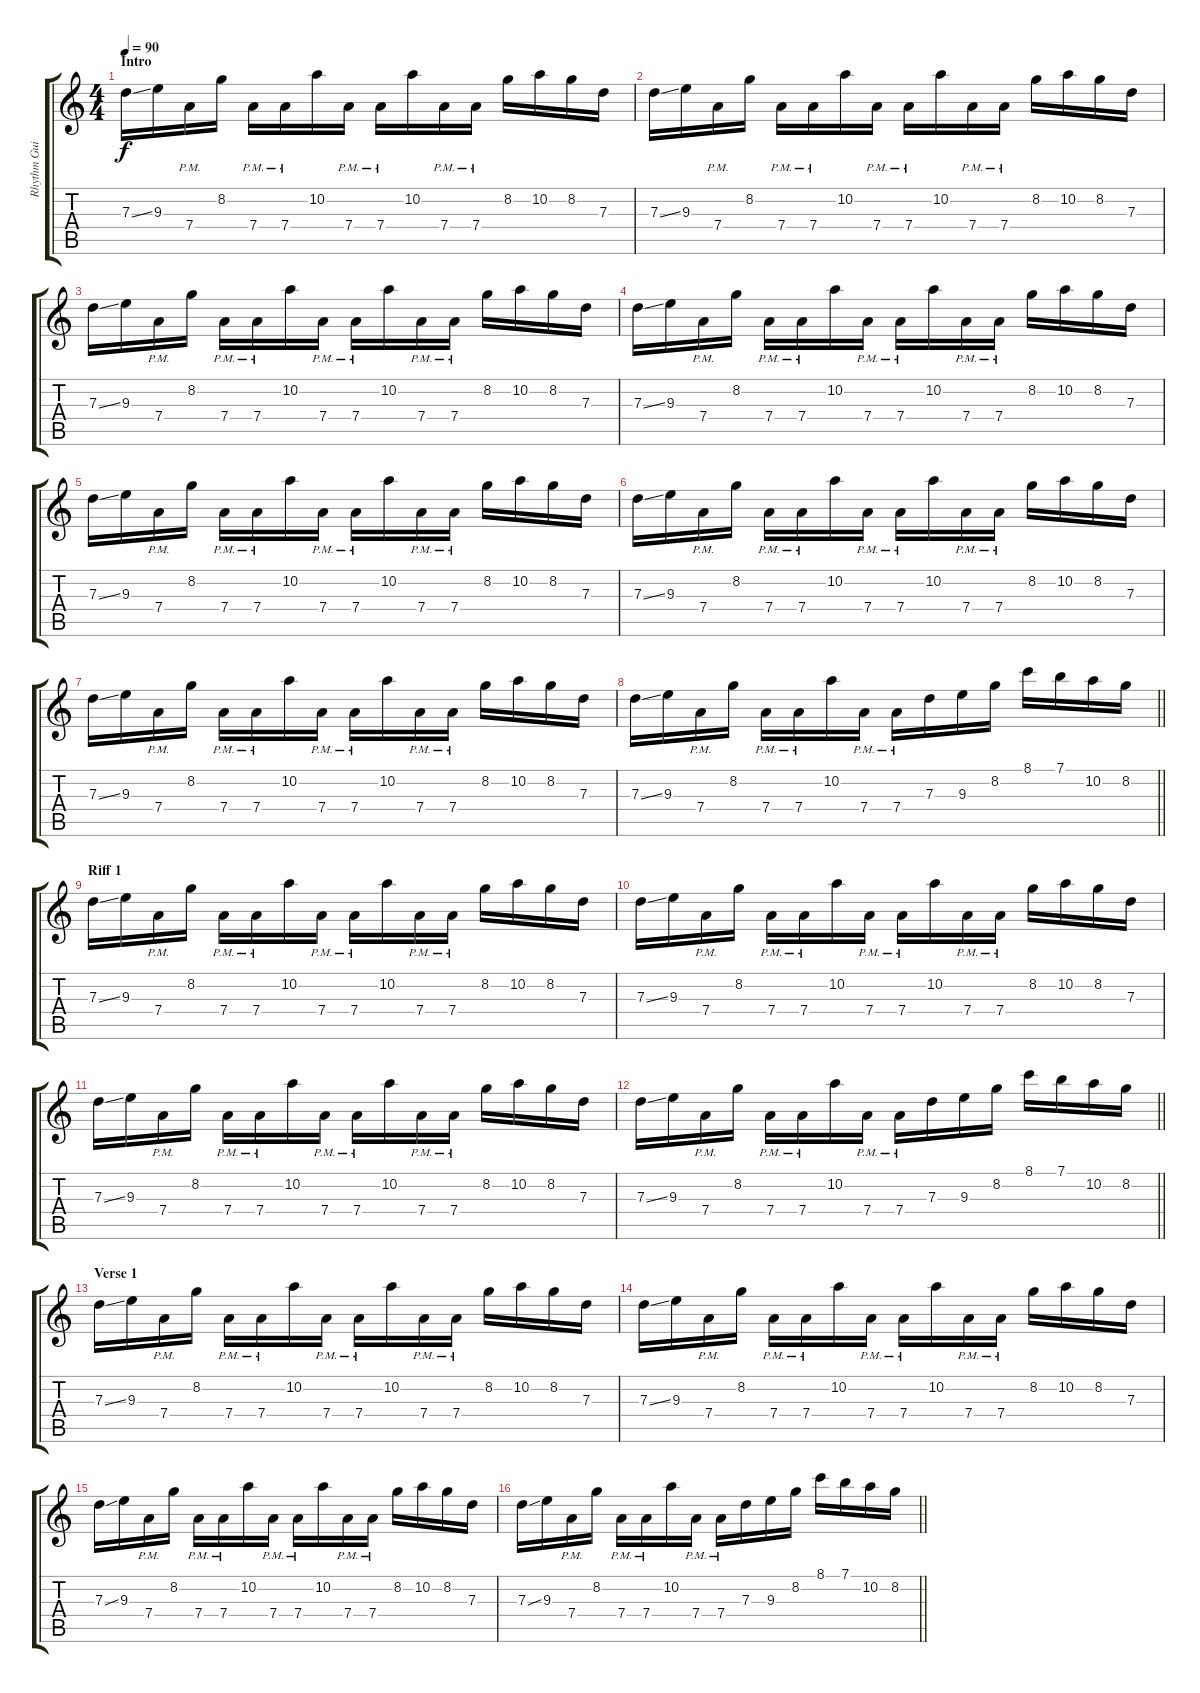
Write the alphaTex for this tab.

\track ("Rhythm Guitar 1: Jack-Roger Olsen" "Rhythm Gui") {instrument distortionguitar}
\staff {score tabs}
\tuning (E4 B3 G3 D3 A2 E2) {hide}
\ts (4 4)
\section ("" "Intro")
\tempo 90
\clef g2
\ks aminor
7.3{ss}.16{dy f instrument distortionguitar} 9.3.16 7.4{pm}.16 8.2.16 7.4{pm}.16 7.4{pm}.16 10.2.16 7.4{pm}.16 7.4{pm}.16 10.2.16 7.4{pm}.16 7.4{pm}.16 8.2.16 10.2.16 8.2.16 7.3.16 |
7.3{ss}.16 9.3.16 7.4{pm}.16 8.2.16 7.4{pm}.16 7.4{pm}.16 10.2.16 7.4{pm}.16 7.4{pm}.16 10.2.16 7.4{pm}.16 7.4{pm}.16 8.2.16 10.2.16 8.2.16 7.3.16 |
7.3{ss}.16 9.3.16 7.4{pm}.16 8.2.16 7.4{pm}.16 7.4{pm}.16 10.2.16 7.4{pm}.16 7.4{pm}.16 10.2.16 7.4{pm}.16 7.4{pm}.16 8.2.16 10.2.16 8.2.16 7.3.16 |
7.3{ss}.16 9.3.16 7.4{pm}.16 8.2.16 7.4{pm}.16 7.4{pm}.16 10.2.16 7.4{pm}.16 7.4{pm}.16 10.2.16 7.4{pm}.16 7.4{pm}.16 8.2.16 10.2.16 8.2.16 7.3.16 |
7.3{ss}.16 9.3.16 7.4{pm}.16 8.2.16 7.4{pm}.16 7.4{pm}.16 10.2.16 7.4{pm}.16 7.4{pm}.16 10.2.16 7.4{pm}.16 7.4{pm}.16 8.2.16 10.2.16 8.2.16 7.3.16 |
7.3{ss}.16 9.3.16 7.4{pm}.16 8.2.16 7.4{pm}.16 7.4{pm}.16 10.2.16 7.4{pm}.16 7.4{pm}.16 10.2.16 7.4{pm}.16 7.4{pm}.16 8.2.16 10.2.16 8.2.16 7.3.16 |
7.3{ss}.16 9.3.16 7.4{pm}.16 8.2.16 7.4{pm}.16 7.4{pm}.16 10.2.16 7.4{pm}.16 7.4{pm}.16 10.2.16 7.4{pm}.16 7.4{pm}.16 8.2.16 10.2.16 8.2.16 7.3.16 |
\barLineRight lightlight
7.3{ss}.16 9.3.16 7.4{pm}.16 8.2.16 7.4{pm}.16 7.4{pm}.16 10.2.16 7.4{pm}.16 7.4{pm}.16 7.3.16 9.3.16 8.2.16 8.1.16 7.1.16 10.2.16 8.2.16 |
\section ("" "Riff 1")
7.3{ss}.16 9.3.16 7.4{pm}.16 8.2.16 7.4{pm}.16 7.4{pm}.16 10.2.16 7.4{pm}.16 7.4{pm}.16 10.2.16 7.4{pm}.16 7.4{pm}.16 8.2.16 10.2.16 8.2.16 7.3.16 |
7.3{ss}.16 9.3.16 7.4{pm}.16 8.2.16 7.4{pm}.16 7.4{pm}.16 10.2.16 7.4{pm}.16 7.4{pm}.16 10.2.16 7.4{pm}.16 7.4{pm}.16 8.2.16 10.2.16 8.2.16 7.3.16 |
7.3{ss}.16 9.3.16 7.4{pm}.16 8.2.16 7.4{pm}.16 7.4{pm}.16 10.2.16 7.4{pm}.16 7.4{pm}.16 10.2.16 7.4{pm}.16 7.4{pm}.16 8.2.16 10.2.16 8.2.16 7.3.16 |
\barLineRight lightlight
7.3{ss}.16 9.3.16 7.4{pm}.16 8.2.16 7.4{pm}.16 7.4{pm}.16 10.2.16 7.4{pm}.16 7.4{pm}.16 7.3.16 9.3.16 8.2.16 8.1.16 7.1.16 10.2.16 8.2.16 |
\section ("" "Verse 1")
7.3{ss}.16 9.3.16 7.4{pm}.16 8.2.16 7.4{pm}.16 7.4{pm}.16 10.2.16 7.4{pm}.16 7.4{pm}.16 10.2.16 7.4{pm}.16 7.4{pm}.16 8.2.16 10.2.16 8.2.16 7.3.16 |
7.3{ss}.16 9.3.16 7.4{pm}.16 8.2.16 7.4{pm}.16 7.4{pm}.16 10.2.16 7.4{pm}.16 7.4{pm}.16 10.2.16 7.4{pm}.16 7.4{pm}.16 8.2.16 10.2.16 8.2.16 7.3.16 |
7.3{ss}.16 9.3.16 7.4{pm}.16 8.2.16 7.4{pm}.16 7.4{pm}.16 10.2.16 7.4{pm}.16 7.4{pm}.16 10.2.16 7.4{pm}.16 7.4{pm}.16 8.2.16 10.2.16 8.2.16 7.3.16 |
\barLineRight lightlight
7.3{ss}.16 9.3.16 7.4{pm}.16 8.2.16 7.4{pm}.16 7.4{pm}.16 10.2.16 7.4{pm}.16 7.4{pm}.16 7.3.16 9.3.16 8.2.16 8.1.16 7.1.16 10.2.16 8.2.16
